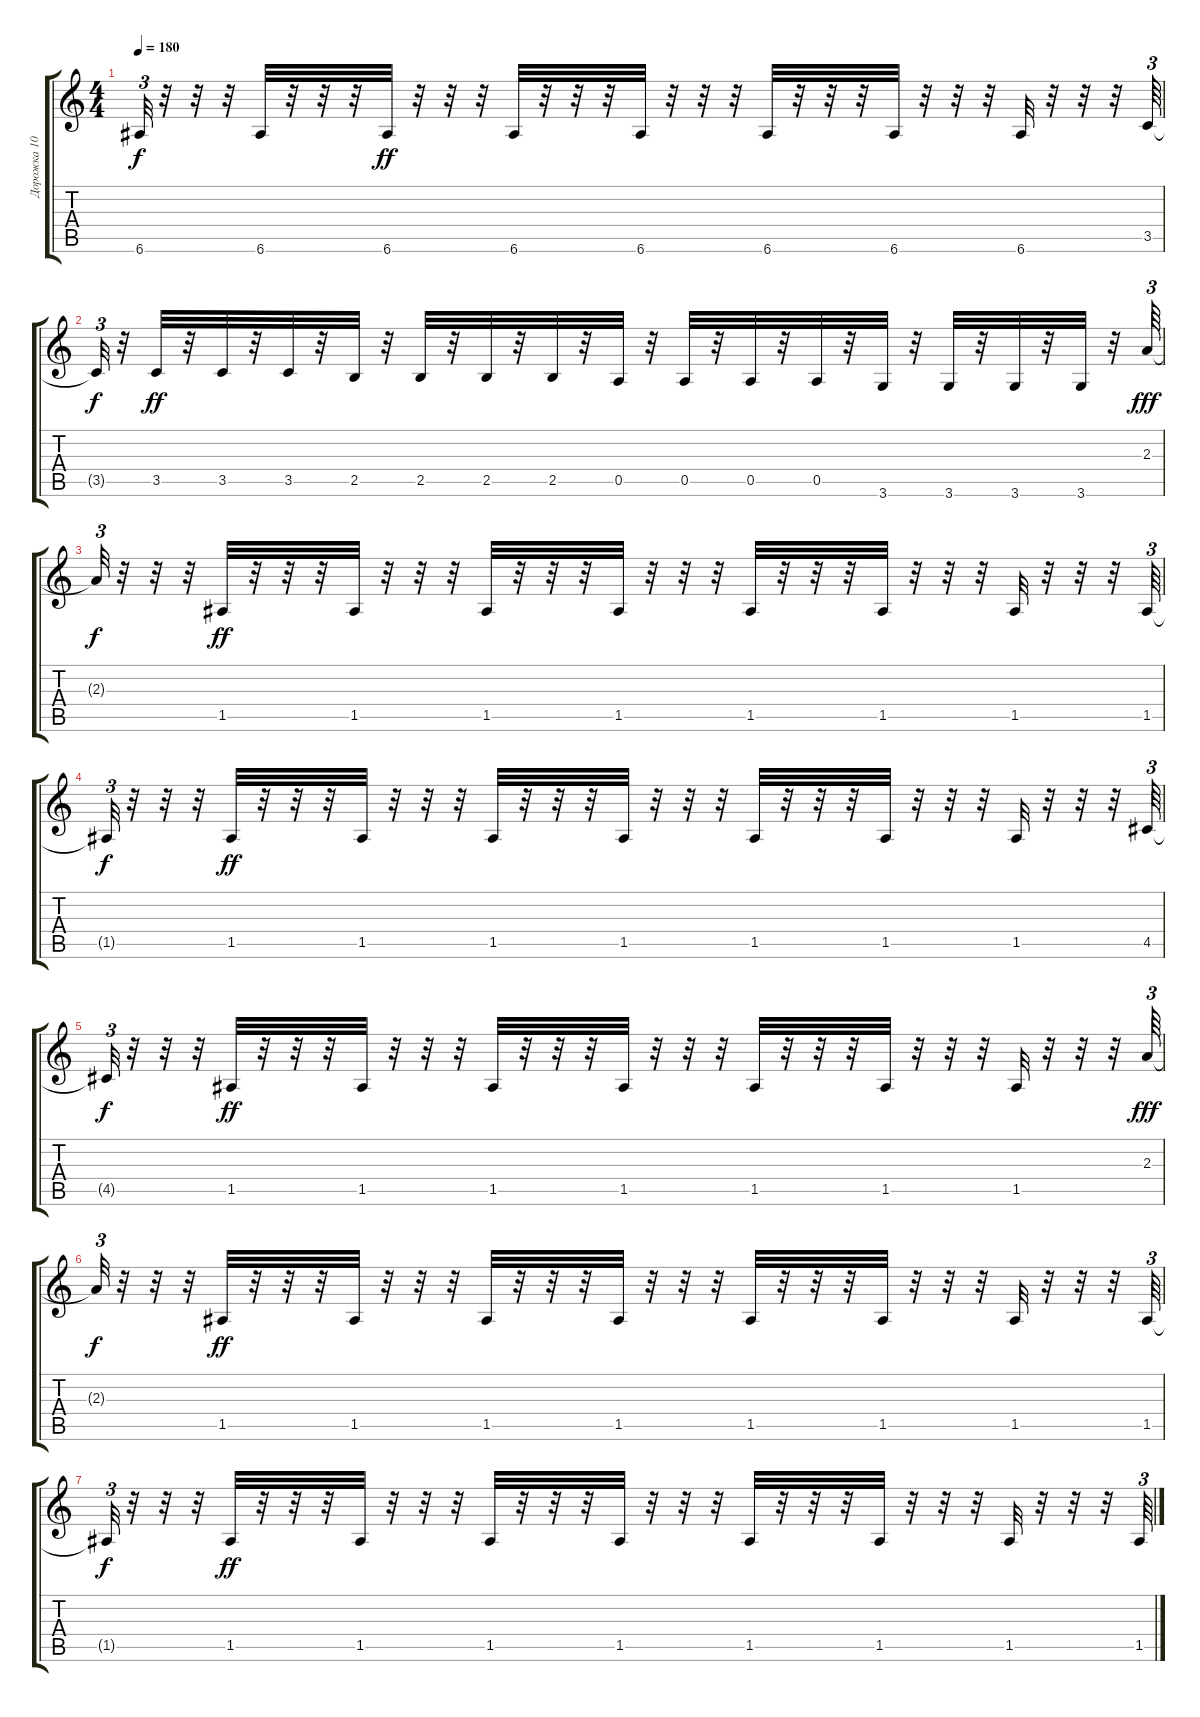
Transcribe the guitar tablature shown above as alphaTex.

\track ("Дорожка 10" "Дорожка 10") {instrument acousticguitarsteel}
\staff {score tabs}
\tuning (E4 B3 G3 D3 A2 E2) {hide}
\ts (4 4)
\tempo 180
\clef g2
\ks c
6.6{t}.32{tu (3 2) dy f} r.32 r.32 r.32 6.6.32 r.32 r.32 r.32 6.6.32{dy ff} r.32 r.32 r.32 6.6.32 r.32 r.32 r.32 6.6.32 r.32 r.32 r.32 6.6.32 r.32 r.32 r.32 6.6.32 r.32 r.32 r.32 6.6.32 r.32 r.32 r.32 3.5.64{tu (3 2)} |
3.5{t}.32{tu (3 2) dy f} r.32 3.5.32{dy ff} r.32 3.5.32 r.32 3.5.32 r.32 2.5.32 r.32 2.5.32 r.32 2.5.32 r.32 2.5.32 r.32 0.5.32 r.32 0.5.32 r.32 0.5.32 r.32 0.5.32 r.32 3.6.32 r.32 3.6.32 r.32 3.6.32 r.32 3.6.32 r.32 2.3.64{tu (3 2) dy fff} |
2.3{t}.32{tu (3 2) dy f} r.32 r.32 r.32 1.5.32{dy ff} r.32 r.32 r.32 1.5.32 r.32 r.32 r.32 1.5.32 r.32 r.32 r.32 1.5.32 r.32 r.32 r.32 1.5.32 r.32 r.32 r.32 1.5.32 r.32 r.32 r.32 1.5.32 r.32 r.32 r.32 1.5.64{tu (3 2)} |
1.5{t}.32{tu (3 2) dy f} r.32 r.32 r.32 1.5.32{dy ff} r.32 r.32 r.32 1.5.32 r.32 r.32 r.32 1.5.32 r.32 r.32 r.32 1.5.32 r.32 r.32 r.32 1.5.32 r.32 r.32 r.32 1.5.32 r.32 r.32 r.32 1.5.32 r.32 r.32 r.32 4.5.64{tu (3 2)} |
4.5{t}.32{tu (3 2) dy f} r.32 r.32 r.32 1.5.32{dy ff} r.32 r.32 r.32 1.5.32 r.32 r.32 r.32 1.5.32 r.32 r.32 r.32 1.5.32 r.32 r.32 r.32 1.5.32 r.32 r.32 r.32 1.5.32 r.32 r.32 r.32 1.5.32 r.32 r.32 r.32 2.3.64{tu (3 2) dy fff} |
2.3{t}.32{tu (3 2) dy f} r.32 r.32 r.32 1.5.32{dy ff} r.32 r.32 r.32 1.5.32 r.32 r.32 r.32 1.5.32 r.32 r.32 r.32 1.5.32 r.32 r.32 r.32 1.5.32 r.32 r.32 r.32 1.5.32 r.32 r.32 r.32 1.5.32 r.32 r.32 r.32 1.5.64{tu (3 2)} |
1.5{t}.32{tu (3 2) dy f} r.32 r.32 r.32 1.5.32{dy ff} r.32 r.32 r.32 1.5.32 r.32 r.32 r.32 1.5.32 r.32 r.32 r.32 1.5.32 r.32 r.32 r.32 1.5.32 r.32 r.32 r.32 1.5.32 r.32 r.32 r.32 1.5.32 r.32 r.32 r.32 1.5.64{tu (3 2)}
